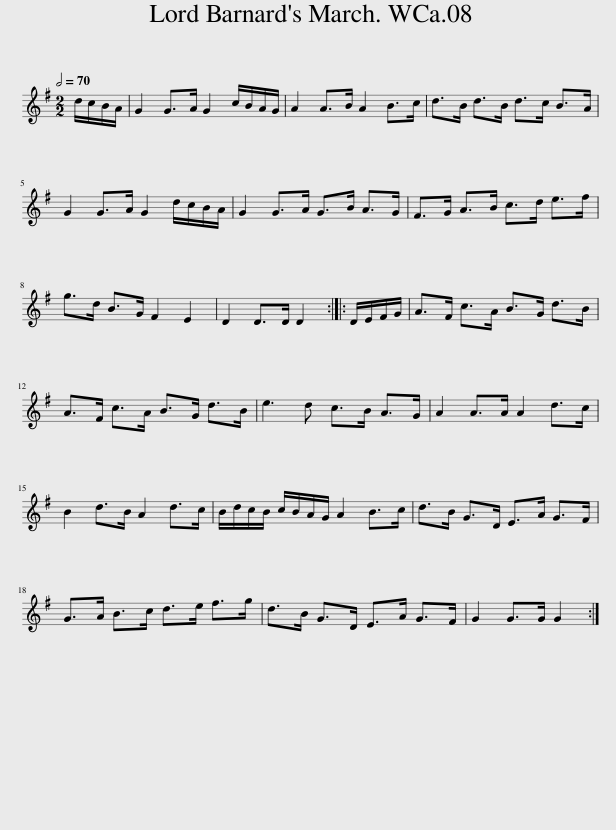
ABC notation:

X:1
L:1/8
Q:1/2=70
M:2/2
I:linebreak $
K:G
V:1 treble
V:1
 d/c/B/A/ | G2 G>A G2 c/B/A/G/ | A2 A>B A2 B>c | d>B d>B d>c B>A |$ G2 G>A G2 d/c/B/A/ | %5
 G2 G>A G>B A>G | F>G A>B c>d e>f |$ g>d B>G F2 E2 | D2 D>D D2 :: D/E/F/G/ | %10
 A>F c>A B>G d>B |$ A>F c>A B>G d>B | e3 d c>B A>G | A2 A>A A2 d>c |$ B2 d>B A2 d>c | %15
 B/d/c/B/ c/B/A/G/ A2 B>c | d>B G>D E>A G>F |$ G>A B>c d>e f>g | d>B G>D E>A G>F | G2 G>G G2 :| %20
